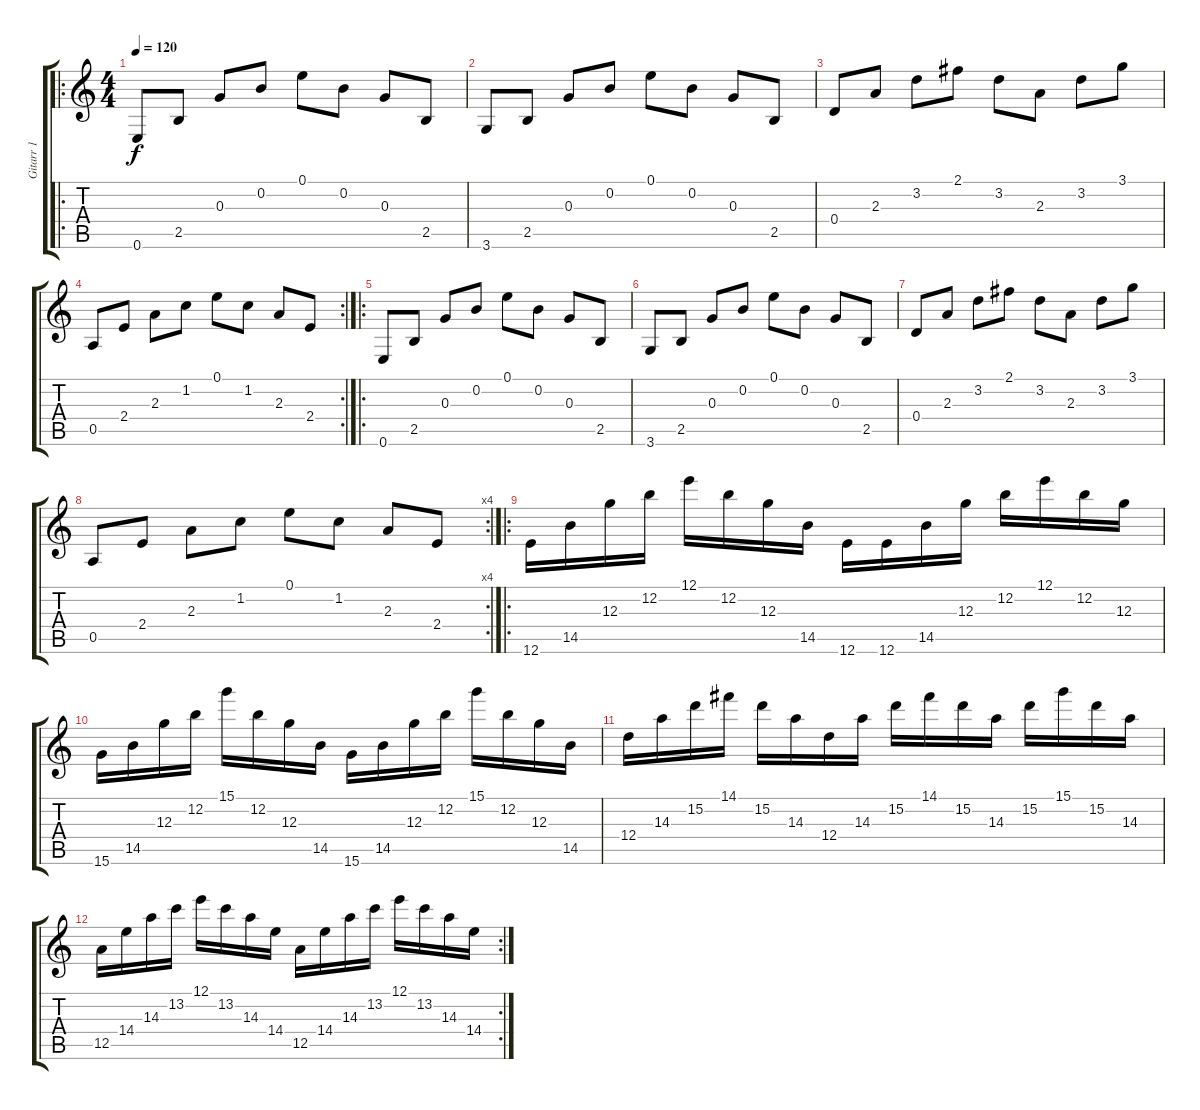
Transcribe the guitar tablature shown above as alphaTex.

\track ("Gitarr 1" "Gitarr 1") {instrument acousticguitarsteel}
\staff {score tabs}
\tuning (E4 B3 G3 D3 A2 E2) {hide}
\ro
\ts (4 4)
\tempo 120
\clef g2
\ks c
0.6.8{dy f} 2.5.8 0.3.8 0.2.8 0.1.8 0.2.8 0.3.8 2.5.8 |
3.6.8 2.5.8 0.3.8 0.2.8 0.1.8 0.2.8 0.3.8 2.5.8 |
0.4.8 2.3.8 3.2.8 2.1.8 3.2.8 2.3.8 3.2.8 3.1.8 |
\rc 2
0.5.8 2.4.8 2.3.8 1.2.8 0.1.8 1.2.8 2.3.8 2.4.8 |
\ro
0.6.8 2.5.8 0.3.8 0.2.8 0.1.8 0.2.8 0.3.8 2.5.8 |
3.6.8 2.5.8 0.3.8 0.2.8 0.1.8 0.2.8 0.3.8 2.5.8 |
0.4.8 2.3.8 3.2.8 2.1.8 3.2.8 2.3.8 3.2.8 3.1.8 |
\rc 4
0.5.8 2.4.8 2.3.8 1.2.8 0.1.8 1.2.8 2.3.8 2.4.8 |
\ro
12.6.16{instrument distortionguitar} 14.5.16 12.3.16 12.2.16 12.1.16 12.2.16 12.3.16 14.5.16 12.6.16 12.6.16 14.5.16 12.3.16 12.2.16 12.1.16 12.2.16 12.3.16 |
15.6.16 14.5.16 12.3.16 12.2.16 15.1.16 12.2.16 12.3.16 14.5.16 15.6.16 14.5.16 12.3.16 12.2.16 15.1.16 12.2.16 12.3.16 14.5.16 |
12.4.16 14.3.16 15.2.16 14.1.16 15.2.16 14.3.16 12.4.16 14.3.16 15.2.16 14.1.16 15.2.16 14.3.16 15.2.16 15.1.16 15.2.16 14.3.16 |
\rc 2
12.5.16 14.4.16 14.3.16 13.2.16 12.1.16 13.2.16 14.3.16 14.4.16 12.5.16 14.4.16 14.3.16 13.2.16 12.1.16 13.2.16 14.3.16 14.4.16
